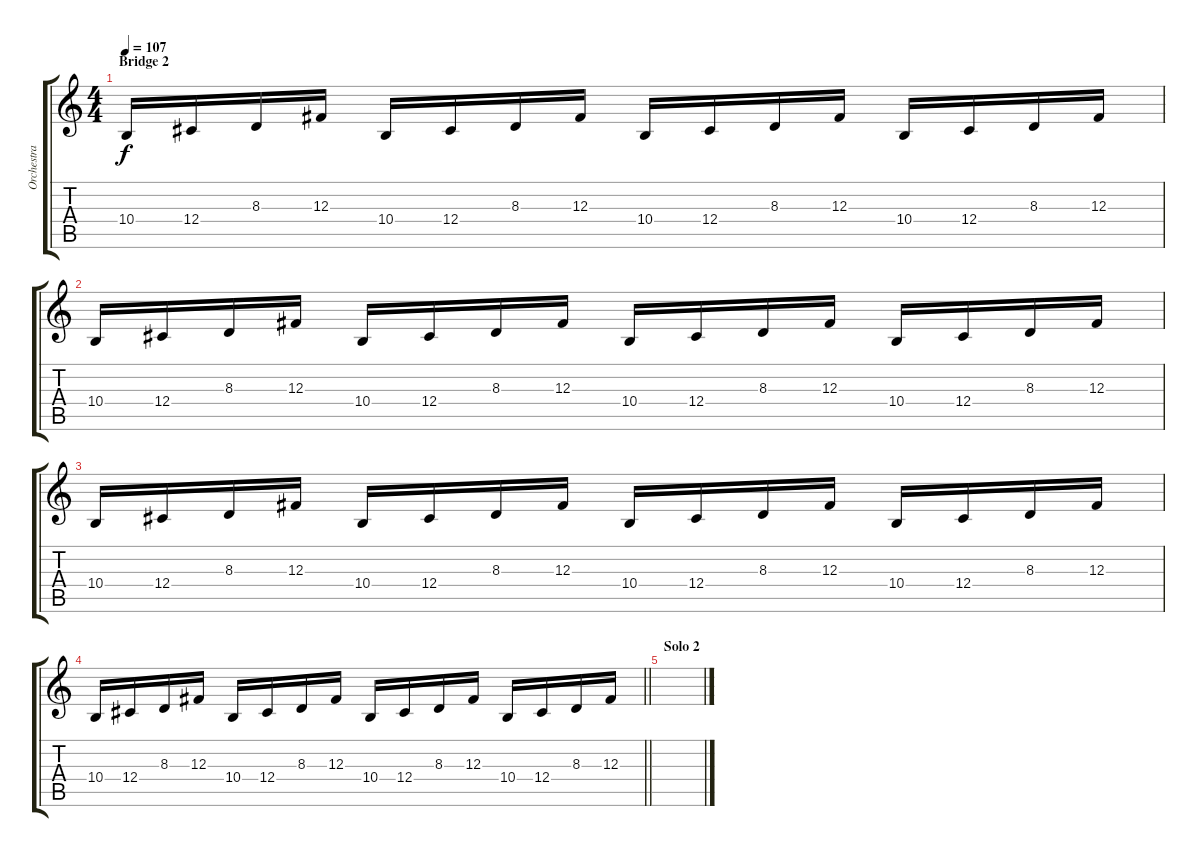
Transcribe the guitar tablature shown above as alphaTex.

\track ("Orchestra 2" "Orchestra ") {instrument stringensemble1}
\staff {score tabs}
\tuning (Eb4 Bb3 Gb3 Db3 Ab2 Eb2) {hide}
\ts (4 4)
\section ("" "Bridge 2")
\tempo 107
\clef g2
\ks c
10.4.16{dy f} 12.4.16 8.3.16 12.3.16 10.4.16 12.4.16 8.3.16 12.3.16 10.4.16 12.4.16 8.3.16 12.3.16 10.4.16 12.4.16 8.3.16 12.3.16 |
10.4.16 12.4.16 8.3.16 12.3.16 10.4.16 12.4.16 8.3.16 12.3.16 10.4.16 12.4.16 8.3.16 12.3.16 10.4.16 12.4.16 8.3.16 12.3.16 |
10.4.16 12.4.16 8.3.16 12.3.16 10.4.16 12.4.16 8.3.16 12.3.16 10.4.16 12.4.16 8.3.16 12.3.16 10.4.16 12.4.16 8.3.16 12.3.16 |
\barLineRight lightlight
10.4.16 12.4.16 8.3.16 12.3.16 10.4.16 12.4.16 8.3.16 12.3.16 10.4.16 12.4.16 8.3.16 12.3.16 10.4.16 12.4.16 8.3.16 12.3.16 |
\section ("" "Solo 2")
